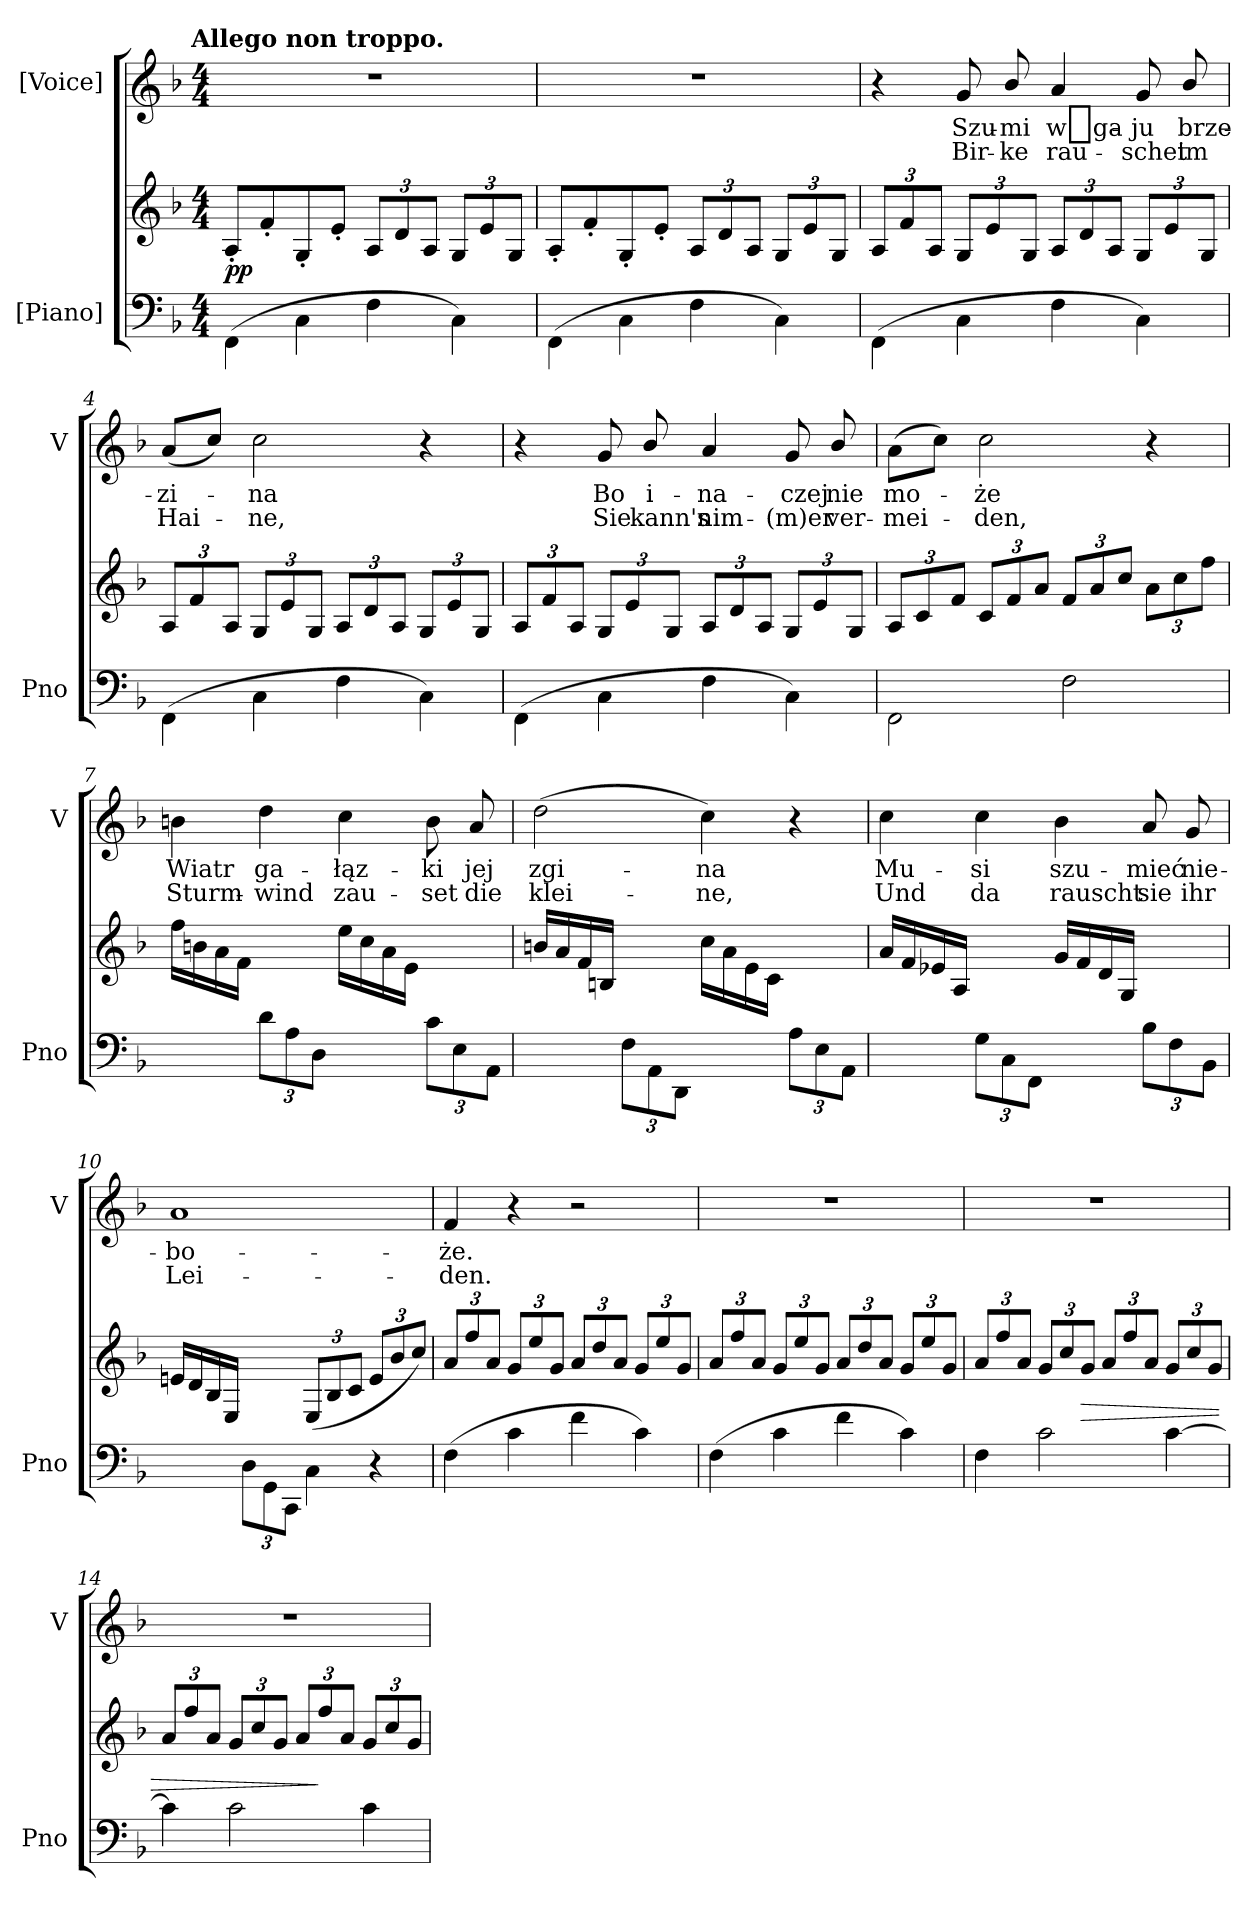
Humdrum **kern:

**kern	**kern	**dynam	**kern	**text	**text
*part2	*part2	*part2	*part1	*part1	*part1
*staff3	*staff2	*staff2/3	*staff1	*staff1	*staff1
*I"[Piano]	*	*	*I"[Voice]	*	*
*I'Pno	*	*	*I'V	*	*
*clefF4	*clefG2	*	*clefG2	*	*
*k[b-]	*k[b-]	*	*k[b-]	*	*
*F:	*F:	*	*F:	*	*
!!LO:TX:omd:t=Allego non troppo.
*M4/4	*M4/4	*	*M4/4	*	*
=1	=1	=1	=1	=1	=1
(4FF\	8A'>/L	pp	1r	.	.
.	8f'>/	.	.	.	.
4C\	8G'>/	.	.	.	.
.	8e'>/J	.	.	.	.
4F\	12A/L	.	.	.	.
.	12d/	.	.	.	.
.	12A/J	.	.	.	.
4C\)	12G/L	.	.	.	.
.	12e/	.	.	.	.
.	12G/J	.	.	.	.
=2	=2	=2	=2	=2	=2
(4FF\	8A'/L	.	1r	.	.
.	8f'/	.	.	.	.
4C\	8G'/	.	.	.	.
.	8e'/J	.	.	.	.
4F\	12A/L	.	.	.	.
.	12d/	.	.	.	.
.	12A/J	.	.	.	.
4C\)	12G/L	.	.	.	.
.	12e/	.	.	.	.
.	12G/J	.	.	.	.
=3	=3	=3	=3	=3	=3
(4FF\	12A/L	.	4r	.	.
.	12f/	.	.	.	.
.	12A/J	.	.	.	.
4C\	12G/L	.	8g/	Szu-	Bir-
.	12e/	.	.	.	.
.	.	.	8b-/	-mi	-ke
.	12G/J	.	.	.	.
4F\	12A/L	.	4a/	w_ga-	rau-
.	12d/	.	.	.	.
.	12A/J	.	.	.	.
4C\)	12G/L	.	8g/	-ju	-schet
.	12e/	.	.	.	.
.	.	.	8b-/	brze-	im
.	12G/J	.	.	.	.
=4	=4	=4	=4	=4	=4
(4FF\	12A/L	.	(8a/L	-zi-	Hai-
.	12f/	.	.	.	.
.	.	.	8cc/J)	.	.
.	12A/J	.	.	.	.
4C\	12G/L	.	2cc\	-na	-ne,
.	12e/	.	.	.	.
.	12G/J	.	.	.	.
4F\	12A/L	.	.	.	.
.	12d/	.	.	.	.
.	12A/J	.	.	.	.
4C\)	12G/L	.	4r	.	.
.	12e/	.	.	.	.
.	12G/J	.	.	.	.
=5	=5	=5	=5	=5	=5
(4FF\	12A/L	.	4r	.	.
.	12f/	.	.	.	.
.	12A/J	.	.	.	.
4C\	12G/L	.	8g/	Bo	Sie
.	12e/	.	.	.	.
.	.	.	8b-/	i-	kann's
.	12G/J	.	.	.	.
4F\	12A/L	.	4a/	-na-	nim-
.	12d/	.	.	.	.
.	12A/J	.	.	.	.
4C\)	12G/L	.	8g/	-czej	-(m)er
.	12e/	.	.	.	.
.	.	.	8b-/	nie	ver-
.	12G/J	.	.	.	.
=6	=6	=6	=6	=6	=6
2FF\	12A/L	.	(8a\L	mo-	-mei-
.	12c/	.	.	.	.
.	.	.	8cc\J)	.	.
.	12f/J	.	.	.	.
.	12c/L	.	2cc\	-że	-den,
.	12f/	.	.	.	.
.	12a/J	.	.	.	.
2F\	12f/L	.	.	.	.
.	12a/	.	.	.	.
.	12cc/J	.	.	.	.
.	12a\L	.	4r	.	.
.	12cc\	.	.	.	.
.	12ff\J	.	.	.	.
=7	=7	=7	=7	=7	=7
4ryy	16ff\LL	.	4bn\	Wiatr	Sturm-
.	16bn\	.	.	.	.
.	16a\	.	.	.	.
.	16f\JJ	.	.	.	.
12d\L	4ryy	.	4dd\	ga-	-wind
12A\	.	.	.	.	.
12D\J	.	.	.	.	.
4ryy	16ee\LL	.	4cc\	-łąz-	zau-
.	16cc\	.	.	.	.
.	16a\	.	.	.	.
.	16e\JJ	.	.	.	.
12c\L	4ryy	.	8b\	-ki	-set
12E\	.	.	.	.	.
.	.	.	8a/	jej	die
12AA\J	.	.	.	.	.
=8	=8	=8	=8	=8	=8
4ryy	16bn/LL	.	(2dd\	zgi-	klei-
.	16a/	.	.	.	.
.	16f/	.	.	.	.
.	16Bn/JJ	.	.	.	.
12F\L	4ryy	.	.	.	.
12AA\	.	.	.	.	.
12DD\J	.	.	.	.	.
4ryy	16cc\LL	.	4cc\)	-na	-ne,
.	16a\	.	.	.	.
.	16e\	.	.	.	.
.	16c\JJ	.	.	.	.
12A\L	4ryy	.	4r	.	.
12E\	.	.	.	.	.
12AA\J	.	.	.	.	.
=9	=9	=9	=9	=9	=9
4ryy	16a/LL	.	4cc\	Mu-	Und
.	16f/	.	.	.	.
.	16e-X/	.	.	.	.
.	16A/JJ	.	.	.	.
12G\L	4ryy	.	4cc\	-si	da
12C\	.	.	.	.	.
12FF\J	.	.	.	.	.
4ryy	16g/LL	.	4b-\	szu-	rauscht
.	16f/	.	.	.	.
.	16d/	.	.	.	.
.	16G/JJ	.	.	.	.
12B-\L	4ryy	.	8a/	-mieć	sie
12F\	.	.	.	.	.
.	.	.	8g/	nie-	ihr
12BB-\J	.	.	.	.	.
=10	=10	=10	=10	=10	=10
4ryy	16en/LL	.	1a	-bo-	Lei-
.	16d/	.	.	.	.
.	16B-/	.	.	.	.
.	16E/JJ	.	.	.	.
12D\L	4ryy	.	.	.	.
12GG\	.	.	.	.	.
12CC\J	.	.	.	.	.
4C\	(12E/L	.	.	.	.
.	12B-/	.	.	.	.
.	12c/J	.	.	.	.
4r	12e/L	.	.	.	.
.	12b-/	.	.	.	.
.	12cc/J)	.	.	.	.
=11	=11	=11	=11	=11	=11
(4F\	12a/L	.	4f/	-że.	-den.
.	12ff/	.	.	.	.
.	12a/J	.	.	.	.
4c\	12g/L	.	4r	.	.
.	12ee/	.	.	.	.
.	12g/J	.	.	.	.
4f\	12a/L	.	2r	.	.
.	12dd/	.	.	.	.
.	12a/J	.	.	.	.
4c\)	12g/L	.	.	.	.
.	12ee/	.	.	.	.
.	12g/J	.	.	.	.
=12	=12	=12	=12	=12	=12
(4F\	12a/L	.	1r	.	.
.	12ff/	.	.	.	.
.	12a/J	.	.	.	.
4c\	12g/L	.	.	.	.
.	12ee/	.	.	.	.
.	12g/J	.	.	.	.
4f\	12a/L	.	.	.	.
.	12dd/	.	.	.	.
.	12a/J	.	.	.	.
4c\)	12g/L	.	.	.	.
.	12ee/	.	.	.	.
.	12g/J	.	.	.	.
=13	=13	=13	=13	=13	=13
4F\	12a/L	.	1r	.	.
.	12ff/	.	.	.	.
.	12a/J	.	.	.	.
2c\	12g/L	.	.	.	.
.	12cc/	.	.	.	.
.	12g/J	>	.	.	.
.	12a/L	.	.	.	.
.	12ff/	.	.	.	.
.	12a/J	.	.	.	.
[4c\	12g/L	.	.	.	.
.	12cc/	.	.	.	.
.	12g/J	.	.	.	.
=14	=14	=14	=14	=14	=14
4c\]	12a/L	.	1r	.	.
.	12ff/	.	.	.	.
.	12a/J	.	.	.	.
2c\	12g/L	.	.	.	.
.	12cc/	.	.	.	.
.	12g/J	.	.	.	.
.	12a/L	.	.	.	.
.	12ff/	]	.	.	.
.	12a/J	.	.	.	.
4c\	12g/L	.	.	.	.
.	12cc/	.	.	.	.
.	12g/J	.	.	.	.
=	=	=	=	=	=
*-	*-	*-	*-	*-	*-
